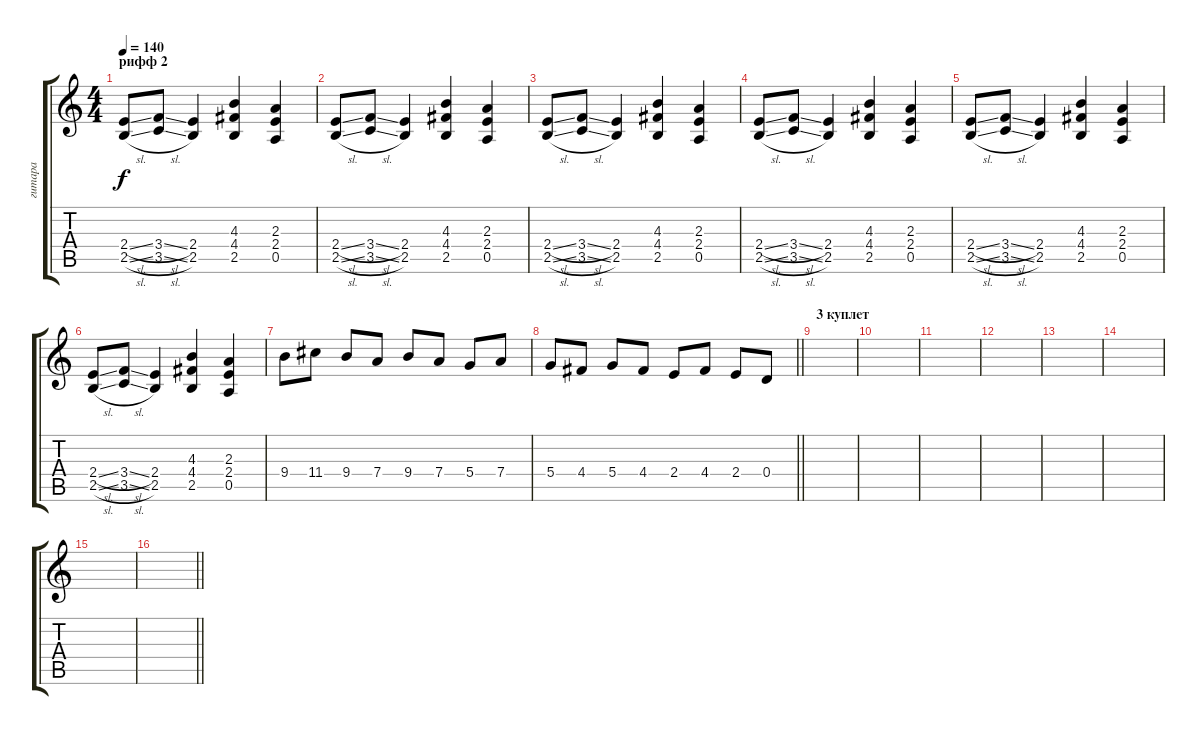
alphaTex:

\track ("гитара" "гитара") {instrument overdrivenguitar}
\staff {score tabs}
\tuning (E4 B3 G3 D3 A2 E2) {hide}
\ts (4 4)
\section ("" "рифф 2")
\tempo 140
\clef g2
\ks c
(2.4{sl} 2.5{sl}).8{dy f} (3.4{sl} 3.5{sl}).8 (2.4 2.5).4 (4.3 4.4 2.5).4 (2.3 2.4 0.5).4 |
(2.4{sl} 2.5{sl}).8 (3.4{sl} 3.5{sl}).8 (2.4 2.5).4 (4.3 4.4 2.5).4 (2.3 2.4 0.5).4 |
(2.4{sl} 2.5{sl}).8 (3.4{sl} 3.5{sl}).8 (2.4 2.5).4 (4.3 4.4 2.5).4 (2.3 2.4 0.5).4 |
(2.4{sl} 2.5{sl}).8 (3.4{sl} 3.5{sl}).8 (2.4 2.5).4 (4.3 4.4 2.5).4 (2.3 2.4 0.5).4 |
(2.4{sl} 2.5{sl}).8 (3.4{sl} 3.5{sl}).8 (2.4 2.5).4 (4.3 4.4 2.5).4 (2.3 2.4 0.5).4 |
(2.4{sl} 2.5{sl}).8 (3.4{sl} 3.5{sl}).8 (2.4 2.5).4 (4.3 4.4 2.5).4 (2.3 2.4 0.5).4 |
9.4.8 11.4.8 9.4.8 7.4.8 9.4.8 7.4.8 5.4.8 7.4.8 |
\barLineRight lightlight
5.4.8 4.4.8 5.4.8 4.4.8 2.4.8 4.4.8 2.4.8 0.4.8 |
\section ("" "3 куплет")
|
|
|
|
|
|
|
\barLineRight lightlight
